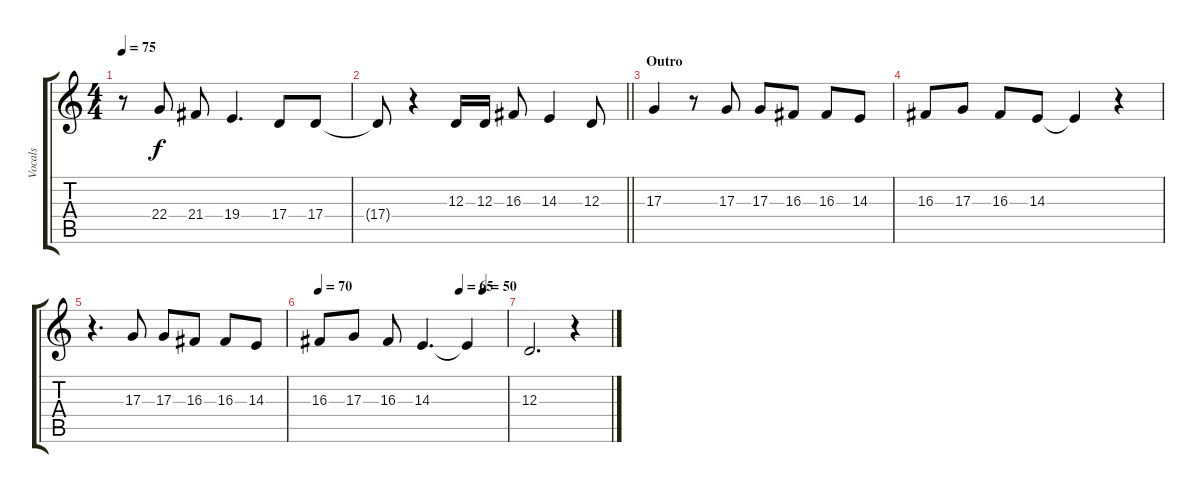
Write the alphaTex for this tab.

\track ("Vocals" "Vocals") {mute instrument lead2sawtooth}
\staff {score tabs}
\tuning (B3 Gb3 D3 A2 E2 B1) {hide}
\ts (4 4)
\tempo 75
\clef g2
\ks c
r.8{dy f} 22.4.8 21.4.8 19.4.4{d} 17.4.8 17.4.8 |
\barLineRight lightlight
17.4{t}.8 r.4 12.3.16 12.3.16 16.3.8 14.3.4 12.3.8 |
\section ("" "Outro")
17.3.4 r.8 17.3.8 17.3.8 16.3.8 16.3.8 14.3.8 |
16.3.8 17.3.8 16.3.8 14.3.8 14.3{t}.4 r.4 |
r.4{d} 17.3.8 17.3.8 16.3.8 16.3.8 14.3.8 |
\tempo 70
\tempo (65 0.75)
\tempo (50 0.875)
16.3.8 17.3.8 16.3.8 14.3.4{d} 14.3{t}.4 |
12.3.2{d} r.4
